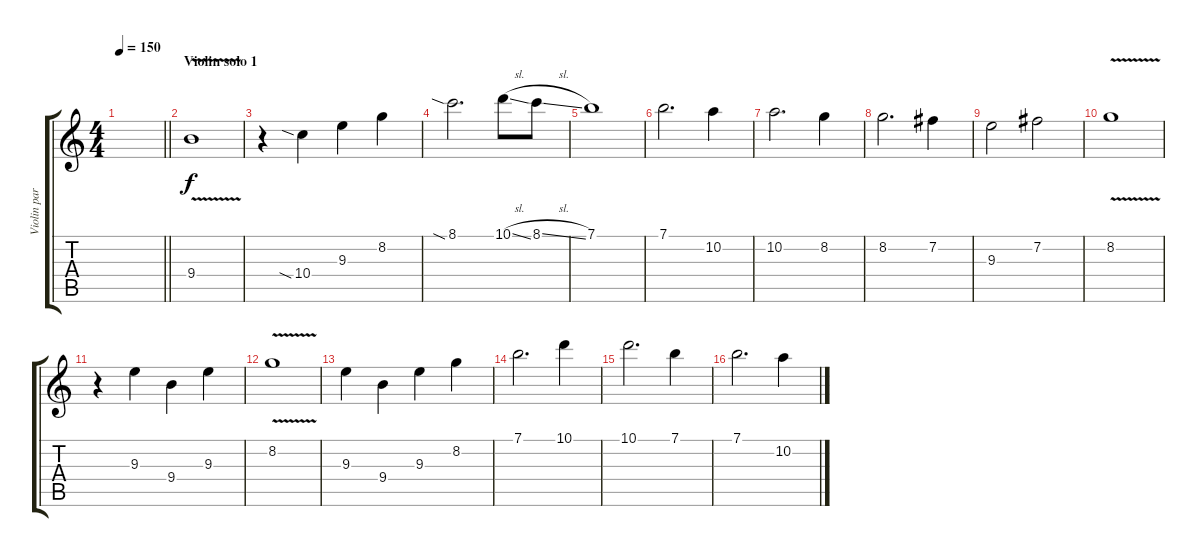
\track ("Violin part" "Violin par") {instrument distortionguitar}
\staff {score tabs}
\tuning (E4 B3 G3 D3 A2 E2) {hide}
\ts (4 4)
\tempo 150
\clef g2
\barLineRight lightlight
\ks c
|
\section ("" "Violin solo 1")
9.4{v}.1 |
r.4 10.4{sia}.4 9.3.4 8.2.4 |
8.1{sia}.2{d} 10.1{sl}.8 8.1{sl}.8 |
7.1.1 |
7.1.2{d} 10.2.4 |
10.2.2{d} 8.2.4 |
8.2.2{d} 7.2.4 |
9.3.2 7.2.2 |
8.2{v}.1 |
r.4 9.3.4 9.4.4 9.3.4 |
8.2{v}.1 |
9.3.4 9.4.4 9.3.4 8.2.4 |
7.1.2{d} 10.1.4 |
10.1.2{d} 7.1.4 |
7.1.2{d} 10.2.4
